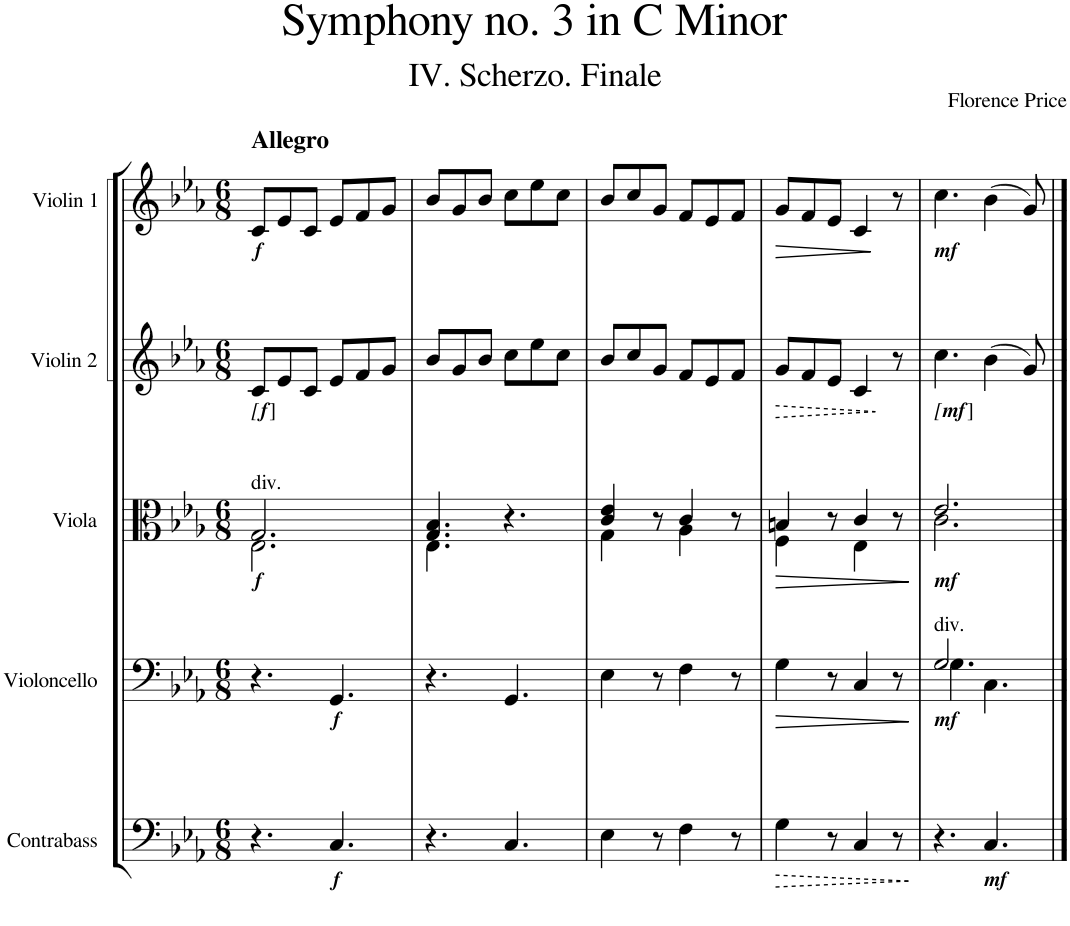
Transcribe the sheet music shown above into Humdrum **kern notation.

**kern	**dynam	**kern	**dynam	**kern	**dynam	**kern	**dynam	**kern	**dynam
*part5	*part5	*part4	*part4	*part3	*part3	*part2	*part2	*part1	*part1
*staff5	*staff5	*staff4	*staff4	*staff3	*staff3	*staff2	*staff2	*staff1	*staff1
*I"Contrabass	*	*I"Violoncello	*	*I"Viola	*	*I"Violin 2	*	*I"Violin 1	*
*I'Cb.	*	*I'Vc.	*	*I'Vla.	*	*I'Vln. 2	*	*I'Vln. 1	*
*clefF4	*	*clefF4	*	*clefC3	*	*clefG2	*	*clefG2	*
*Trd7c12	*	*	*	*	*	*	*	*	*
*k[b-e-a-]	*	*k[b-e-a-]	*	*k[b-e-a-]	*	*k[b-e-a-]	*	*k[b-e-a-]	*
*M6/8	*	*M6/8	*	*M6/8	*	*M6/8	*	*M6/8	*
=1	=1	=1	=1	=1	=1	=1	=1	=1	=1
*	*	*	*	*^	*	*	*	*	*
!	!	!	!	!	!	!	!	!	!LO:TX:a:B:t=Allegro	!
!	!	!	!	!	!	!	!	!	!LO:TX:b:Bi:t=f	!
!	!	!	!	!	!	!	!LO:TX:b:i:t=[	!	!	!
!	!	!	!	!	!	!	!LO:TX:b:B:t=f	!	!	!
!	!	!	!	!	!	!	!LO:TX:b:t=]	!	!	!
!	!	!	!	!LO:TX:a:t=div.	!	!	!	!	!	!
!	!	!	!	!LO:TX:b:Bi:t=f	!	!	!	!	!	!
4.r	.	4.r	.	2.G/	2.E-\	.	8c/L	.	8c/L	.
.	.	.	.	.	.	.	8e-/	.	8e-/	.
.	.	.	.	.	.	.	8c/J	.	8c/J	.
!	!	!LO:TX:b:Bi:t=f	!	!	!	!	!	!	!	!
!LO:TX:b:Bi:t=f	!	!	!	!	!	!	!	!	!	!
4.C/	.	4.GG/	.	.	.	.	8e-/L	.	8e-/L	.
.	.	.	.	.	.	.	8f/	.	8f/	.
.	.	.	.	.	.	.	8g/J	.	8g/J	.
=2	=2	=2	=2	=2	=2	=2	=2	=2	=2	=2
4.r	.	4.r	.	4.G/ 4.B-/	4.E-\	.	8b-/L	.	8b-/L	.
.	.	.	.	.	.	.	8g/	.	8g/	.
.	.	.	.	.	.	.	8b-/J	.	8b-/J	.
4.C/	.	4.GG/	.	4.r	4ryy	.	8cc\L	.	8cc\L	.
.	.	.	.	.	.	.	8ee-\	.	8ee-\	.
.	.	.	.	.	8ryy	.	8cc\J	.	8cc\J	.
=3	=3	=3	=3	=3	=3	=3	=3	=3	=3	=3
4E-\	.	4E-\	.	4c/ 4e-/	4G\	.	8b-/L	.	8b-/L	.
.	.	.	.	.	.	.	8cc/	.	8cc/	.
8r	.	8r	.	8r	8ryy	.	8g/J	.	8g/J	.
4F\	.	4F\	.	4c/	4A-\	.	8f/L	.	8f/L	.
.	.	.	.	.	.	.	8e-/	.	8e-/	.
8r	.	8r	.	8r	8ryy	.	8f/J	.	8f/J	.
=4	=4	=4	=4	=4	=4	=4	=4	=4	=4	=4
!	!LO:HP:b	!	!LO:HP:b	!	!	!LO:HP:b	!	!LO:HP:b	!	!LO:HP:b
4G\	>	4G\	>	4Bn/	4F\	>	8g/L	>	8g/L	>
.	.	.	.	.	.	.	8f/	.	8f/	.
8r	.	8r	.	8r	8ryy	.	8e-/J	.	8e-/J	.
4C/	.	4C/	.	4c/	4E-\	.	4c/	.	4c/	.
8r	.	8r	.	8r	8ryy	.	8r	]	8r	]
*	*	*	*	*v	*v	*	*	*	*	*
.	]	.	]	.	]	.	.	.	.
=5	=5	=5	=5	=5	=5	=5	=5	=5	=5
*	*	*^	*	*^	*	*	*	*	*
!	!	!	!	!	!	!	!	!	!	!LO:TX:b:Bi:t=mf	!
!	!	!	!	!	!	!	!	!LO:TX:b:i:t=[	!	!	!
!	!	!	!	!	!	!	!	!LO:TX:b:B:t=mf	!	!	!
!	!	!	!	!	!	!	!	!LO:TX:b:t=]	!	!	!
!	!	!	!	!	!LO:TX:b:Bi:t=mf	!	!	!	!	!	!
!	!	!LO:TX:a:t=div.	!	!	!	!	!	!	!	!	!
!	!	!LO:TX:b:Bi:t=mf	!	!	!	!	!	!	!	!	!
4.r	.	2.G/	4.G\	.	2.e-/	2.c\	.	4.cc\	.	4.cc\	.
!LO:TX:b:Bi:t=mf	!	!	!	!	!	!	!	!	!	!	!
4.C/	.	.	4.C\	.	.	.	.	(4b-\	.	(4b-\	.
.	.	.	.	.	.	.	.	8g/)	.	8g/)	.
*	*	*v	*v	*	*	*	*	*	*	*	*
*	*	*	*	*v	*v	*	*	*	*	*
==	==	==	==	==	==	==	==	==	==
*-	*-	*-	*-	*-	*-	*-	*-	*-	*-
